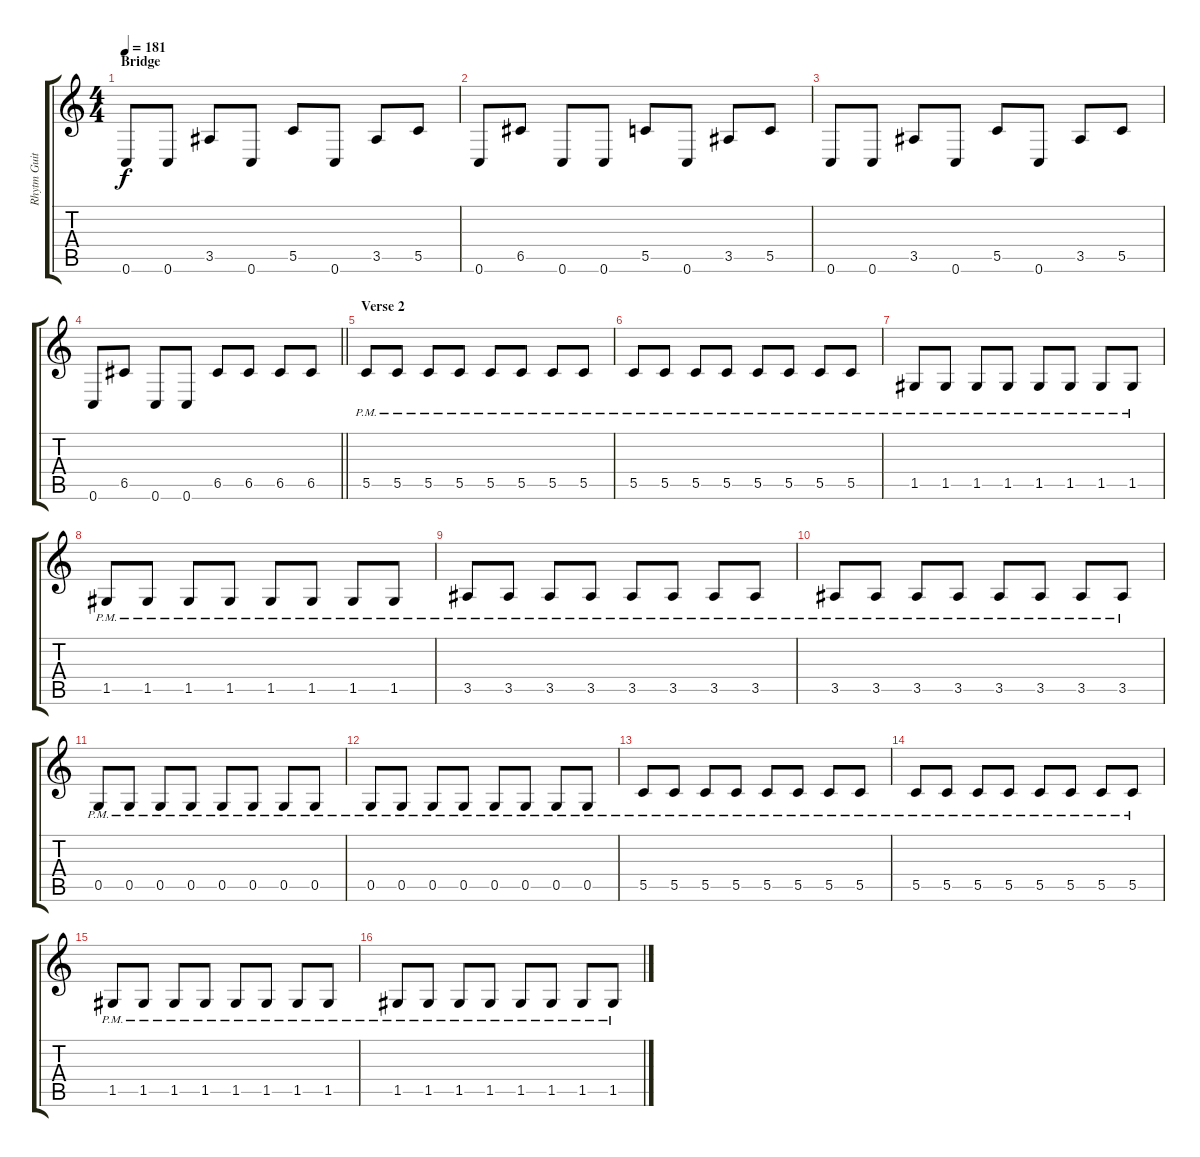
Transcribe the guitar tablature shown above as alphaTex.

\track ("Rhytm Guitar [R]" "Rhytm Guit") {instrument distortionguitar}
\staff {score tabs}
\tuning (D4 A3 F3 C3 G2 C2) {hide}
\ts (4 4)
\section ("" "Bridge")
\tempo 181
\clef g2
\ks c
0.6.8{dy f} 0.6.8 3.5.8 0.6.8 5.5.8 0.6.8 3.5.8 5.5.8 |
0.6.8 6.5.8 0.6.8 0.6.8 5.5.8 0.6.8 3.5.8 5.5.8 |
0.6.8 0.6.8 3.5.8 0.6.8 5.5.8 0.6.8 3.5.8 5.5.8 |
\barLineRight lightlight
0.6.8 6.5.8 0.6.8 0.6.8 6.5.8 6.5.8 6.5.8 6.5.8 |
\section ("" "Verse 2")
5.5{pm}.8 5.5{pm}.8 5.5{pm}.8 5.5{pm}.8 5.5{pm}.8 5.5{pm}.8 5.5{pm}.8 5.5{pm}.8 |
5.5{pm}.8 5.5{pm}.8 5.5{pm}.8 5.5{pm}.8 5.5{pm}.8 5.5{pm}.8 5.5{pm}.8 5.5{pm}.8 |
1.5{pm}.8 1.5{pm}.8 1.5{pm}.8 1.5{pm}.8 1.5{pm}.8 1.5{pm}.8 1.5{pm}.8 1.5{pm}.8 |
1.5{pm}.8 1.5{pm}.8 1.5{pm}.8 1.5{pm}.8 1.5{pm}.8 1.5{pm}.8 1.5{pm}.8 1.5{pm}.8 |
3.5{pm}.8 3.5{pm}.8 3.5{pm}.8 3.5{pm}.8 3.5{pm}.8 3.5{pm}.8 3.5{pm}.8 3.5{pm}.8 |
3.5{pm}.8 3.5{pm}.8 3.5{pm}.8 3.5{pm}.8 3.5{pm}.8 3.5{pm}.8 3.5{pm}.8 3.5{pm}.8 |
0.5{pm}.8 0.5{pm}.8 0.5{pm}.8 0.5{pm}.8 0.5{pm}.8 0.5{pm}.8 0.5{pm}.8 0.5{pm}.8 |
0.5{pm}.8 0.5{pm}.8 0.5{pm}.8 0.5{pm}.8 0.5{pm}.8 0.5{pm}.8 0.5{pm}.8 0.5{pm}.8 |
5.5{pm}.8 5.5{pm}.8 5.5{pm}.8 5.5{pm}.8 5.5{pm}.8 5.5{pm}.8 5.5{pm}.8 5.5{pm}.8 |
5.5{pm}.8 5.5{pm}.8 5.5{pm}.8 5.5{pm}.8 5.5{pm}.8 5.5{pm}.8 5.5{pm}.8 5.5{pm}.8 |
1.5{pm}.8 1.5{pm}.8 1.5{pm}.8 1.5{pm}.8 1.5{pm}.8 1.5{pm}.8 1.5{pm}.8 1.5{pm}.8 |
1.5{pm}.8 1.5{pm}.8 1.5{pm}.8 1.5{pm}.8 1.5{pm}.8 1.5{pm}.8 1.5{pm}.8 1.5{pm}.8
